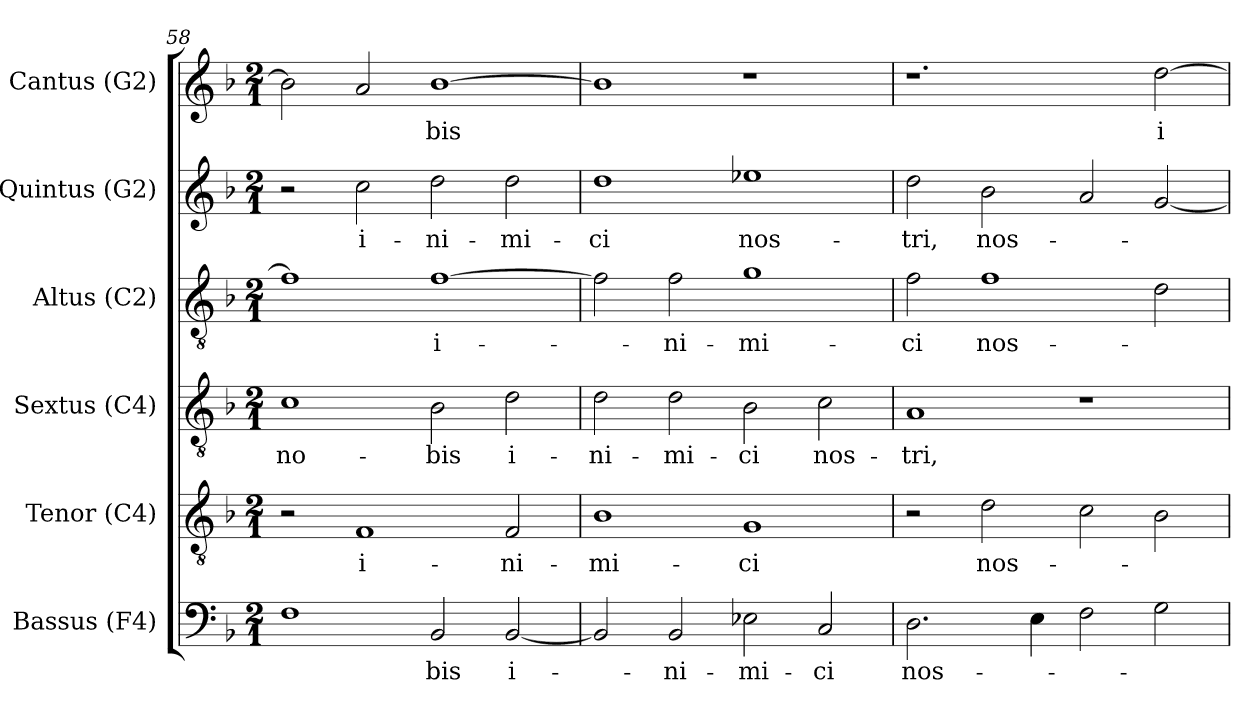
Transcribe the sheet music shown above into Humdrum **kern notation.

**kern	**text	**kern	**text	**kern	**text	**kern	**text	**kern	**text	**kern	**text
*part6	*part6	*part5	*part5	*part4	*part4	*part3	*part3	*part2	*part2	*part1	*part1
*staff6	*staff6	*staff5	*staff5	*staff4	*staff4	*staff3	*staff3	*staff2	*staff2	*staff1	*staff1
*I"Bassus (F4)	*	*I"Tenor (C4)	*	*I"Sextus (C4)	*	*I"Altus (C2)	*	*I"Quintus (G2)	*	*I"Cantus (G2)	*
*I'B	*	*I'T	*	*I'S	*	*I'A	*	*I'Q	*	*I'C	*
*clefF4	*	*clefGv2	*	*clefGv2	*	*clefGv2	*	*clefG2	*	*clefG2	*
*	*	*	*	*ITrd7c12	*	*	*	*	*	*	*
*k[b-]	*	*k[b-]	*	*k[b-]	*	*k[b-]	*	*k[b-]	*	*k[b-]	*
*F:	*	*F:	*	*F:	*	*F:	*	*F:	*	*F:	*
*M2/1	*	*M2/1	*	*M2/1	*	*M2/1	*	*M2/1	*	*M2/1	*
=58	=58	=58	=58	=58	=58	=58	=58	=58	=58	=58	=58
!	!	!	!	!	!LO:LY:b:color=#000000	!	!	!	!	!	!
1Fi	.	2r	.	1Ci	no-	1fi]	.	2r	.	2b-i\]	.
!	!	!	!LO:LY:b:color=#000000	!	!	!	!	!	!	!	!
!	!	!	!	!	!	!	!	!	!LO:LY:b:color=#000000	!	!
.	.	1Fi	i-	.	.	.	.	2cci\	i-	2ai/	.
!	!LO:LY:b:color=#000000	!	!	!	!	!	!	!	!	!	!
!	!	!	!	!	!LO:LY:b:color=#000000	!	!	!	!	!	!
!	!	!	!	!	!	!	!LO:LY:b:color=#000000	!	!	!	!
!	!	!	!	!	!	!	!	!	!LO:LY:b:color=#000000	!	!
!	!	!	!	!	!	!	!	!	!	!	!LO:LY:b:color=#000000
2BB-i/	-bis	.	.	2BB-i\	-bis	[1fi	i-	2ddi\	-ni-	[1b-i	-bis
!	!LO:LY:b:color=#000000	!	!	!	!	!	!	!	!	!	!
!	!	!	!LO:LY:b:color=#000000	!	!	!	!	!	!	!	!
!	!	!	!	!	!LO:LY:b:color=#000000	!	!	!	!	!	!
!	!	!	!	!	!	!	!	!	!LO:LY:b:color=#000000	!	!
[2BB-i/	i-	2Fi/	-ni-	2Di\	i-	.	.	2ddi\	-mi-	.	.
=59	=59	=59	=59	=59	=59	=59	=59	=59	=59	=59	=59
!	!	!	!LO:LY:b:color=#000000	!	!	!	!	!	!	!	!
!	!	!	!	!	!LO:LY:b:color=#000000	!	!	!	!	!	!
!	!	!	!	!	!	!	!	!	!LO:LY:b:color=#000000	!	!
2BB-i/]	.	1B-i	-mi-	2Di\	-ni-	2fi\]	.	1ddi	-ci	1b-i]	.
!	!LO:LY:b:color=#000000	!	!	!	!	!	!	!	!	!	!
!	!	!	!	!	!LO:LY:b:color=#000000	!	!	!	!	!	!
!	!	!	!	!	!	!	!LO:LY:b:color=#000000	!	!	!	!
2BB-i/	-ni-	.	.	2Di\	-mi-	2fi\	-ni-	.	.	.	.
!	!LO:LY:b:color=#000000	!	!	!	!	!	!	!	!	!	!
!	!	!	!LO:LY:b:color=#000000	!	!	!	!	!	!	!	!
!	!	!	!	!	!LO:LY:b:color=#000000	!	!	!	!	!	!
!	!	!	!	!	!	!	!LO:LY:b:color=#000000	!	!	!	!
!	!	!	!	!	!	!	!	!	!LO:LY:b:color=#000000	!	!
2E-i\	-mi-	1Gi	-ci	2BB-i\	-ci	1gi	-mi-	1ee-Xi	nos-	1r	.
!	!LO:LY:b:color=#000000	!	!	!	!	!	!	!	!	!	!
!	!	!	!	!	!LO:LY:b:color=#000000	!	!	!	!	!	!
2Ci/	-ci	.	.	2Ci\	nos-	.	.	.	.	.	.
=60	=60	=60	=60	=60	=60	=60	=60	=60	=60	=60	=60
!	!LO:LY:b:color=#000000	!	!	!	!	!	!	!	!	!	!
!	!	!	!	!	!LO:LY:b:color=#000000	!	!	!	!	!	!
!	!	!	!	!	!	!	!LO:LY:b:color=#000000	!	!	!	!
!	!	!	!	!	!	!	!	!	!LO:LY:b:color=#000000	!	!
2.Di\	nos-	2r	.	1AAi	-tri,	2fi\	-ci	2ddi\	-tri,	1.r	.
!	!	!	!LO:LY:b:color=#000000	!	!	!	!	!	!	!	!
!	!	!	!	!	!	!	!LO:LY:b:color=#000000	!	!	!	!
!	!	!	!	!	!	!	!	!	!LO:LY:b:color=#000000	!	!
.	.	2di\	nos-	.	.	1fi	nos-	2b-i\	nos-	.	.
4Ei\	.	.	.	.	.	.	.	.	.	.	.
2Fi\	.	2ci\	.	1r	.	.	.	2ai/	.	.	.
!	!	!	!	!	!	!	!	!	!	!	!LO:LY:b:color=#000000
2Gi\	.	2B-i\	.	.	.	2di\	.	[2gi/	.	[2ddi\	i-
=	=	=	=	=	=	=	=	=	=	=	=
*-	*-	*-	*-	*-	*-	*-	*-	*-	*-	*-	*-
